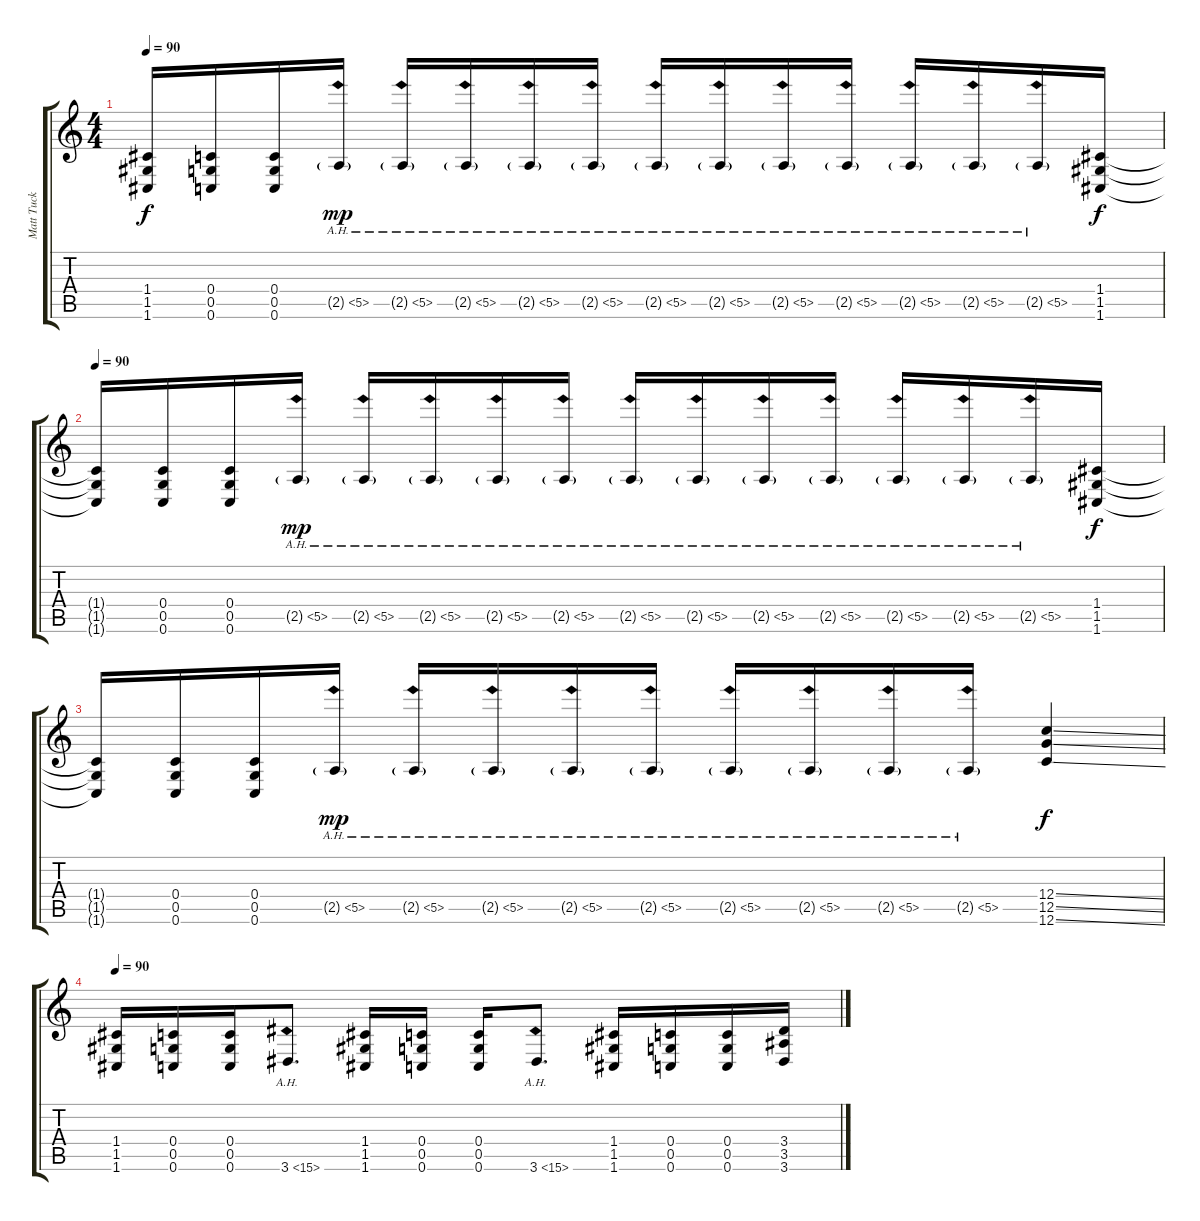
\track ("Matt Tuck" "Matt Tuck") {instrument distortionguitar}
\staff {score tabs}
\tuning (D4 A3 F3 C3 G2 C2) {hide}
\ts (4 4)
\tempo 90
\clef g2
\ks c
(1.4{t} 1.5{t} 1.6{t}).16{dy f} (0.4 0.5 0.6).16 (0.4 0.5 0.6).16 2.5{ah 3 g}.16{dy mp} 2.5{ah 3 g}.16 2.5{ah 3 g}.16 2.5{ah 3 g}.16 2.5{ah 3 g}.16 2.5{ah 3 g}.16 2.5{ah 3 g}.16 2.5{ah 3 g}.16 2.5{ah 3 g}.16 2.5{ah 3 g}.16 2.5{ah 3 g}.16 2.5{ah 3 g}.16 (1.4 1.5 1.6).16{dy f} |
\tempo 90
(1.4{t} 1.5{t} 1.6{t}).16 (0.4 0.5 0.6).16 (0.4 0.5 0.6).16 2.5{ah 3 g}.16{dy mp} 2.5{ah 3 g}.16 2.5{ah 3 g}.16 2.5{ah 3 g}.16 2.5{ah 3 g}.16 2.5{ah 3 g}.16 2.5{ah 3 g}.16 2.5{ah 3 g}.16 2.5{ah 3 g}.16 2.5{ah 3 g}.16 2.5{ah 3 g}.16 2.5{ah 3 g}.16 (1.4 1.5 1.6).16{dy f} |
(1.4{t} 1.5{t} 1.6{t}).16 (0.4 0.5 0.6).16 (0.4 0.5 0.6).16 2.5{ah 3 g}.16{dy mp} 2.5{ah 3 g}.16 2.5{ah 3 g}.16 2.5{ah 3 g}.16 2.5{ah 3 g}.16 2.5{ah 3 g}.16 2.5{ah 3 g}.16 2.5{ah 3 g}.16 2.5{ah 3 g}.16 (12.4{ss} 12.5{ss} 12.6{ss}).4{dy f} |
\tempo 90
(1.4 1.5 1.6).16 (0.4 0.5 0.6).16 (0.4 0.5 0.6).16 3.6{ah 12}.8{d} (1.4 1.5 1.6).16 (0.4 0.5 0.6).16 (0.4 0.5 0.6).16 3.6{ah 12}.8{d} (1.4 1.5 1.6).16 (0.4 0.5 0.6).16 (0.4 0.5 0.6).16 (3.4 3.5 3.6).16
